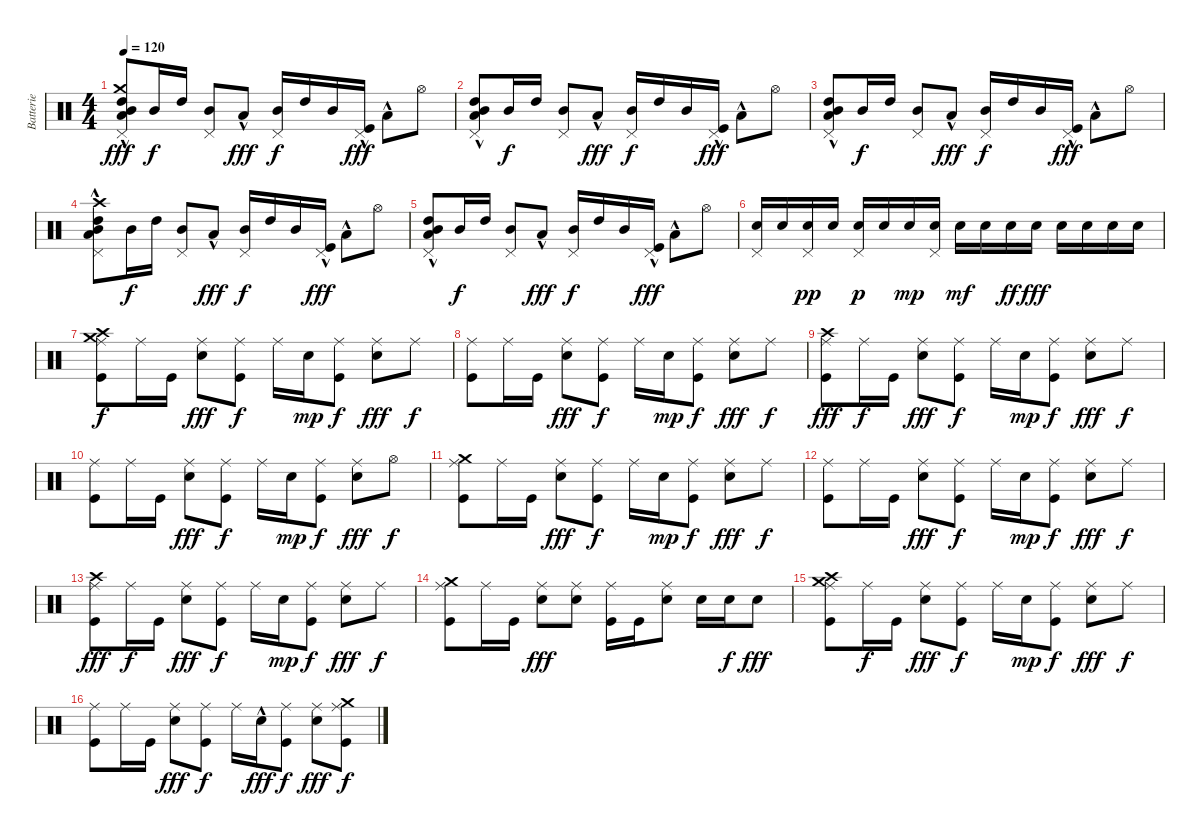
\track ("Batterie" "Batterie") {instrument percussion}
\staff {score}
\articulation defaults
\ts (4 4)
\tempo 120
\clef neutral
\ks c
("Mid Tom (hit)" "High Tom (hit)" "Low Floor Tom (hit)"{hac} "Crash medium (hit)" "Pedal Hi-Hat (hit)").8{dy fff} "Mid Tom (hit)".16{dy f} "High Tom (hit)".16 ("Mid Tom (hit)" "Pedal Hi-Hat (hit)").8 "Low Floor Tom (hit)"{hac}.8{dy fff} ("Mid Tom (hit)" "Pedal Hi-Hat (hit)").16{dy f} "High Tom (hit)".16 "Mid Tom (hit)".16 ("Kick (hit)"{hac} "Pedal Hi-Hat (hit)").16{dy fff} "Low Floor Tom (hit)"{hac}.8 "Hi-Hat (open)".8 |
("Mid Tom (hit)" "High Tom (hit)" "Low Floor Tom (hit)"{hac} "Pedal Hi-Hat (hit)").8 "Mid Tom (hit)".16{dy f} "High Tom (hit)".16 ("Mid Tom (hit)" "Pedal Hi-Hat (hit)").8 "Low Floor Tom (hit)"{hac}.8{dy fff} ("Mid Tom (hit)" "Pedal Hi-Hat (hit)").16{dy f} "High Tom (hit)".16 "Mid Tom (hit)".16 ("Kick (hit)"{hac} "Pedal Hi-Hat (hit)").16{dy fff} "Low Floor Tom (hit)"{hac}.8 "Hi-Hat (open)".8 |
("Mid Tom (hit)" "High Tom (hit)" "Low Floor Tom (hit)"{hac} "Pedal Hi-Hat (hit)").8 "Mid Tom (hit)".16{dy f} "High Tom (hit)".16 ("Mid Tom (hit)" "Pedal Hi-Hat (hit)").8 "Low Floor Tom (hit)"{hac}.8{dy fff} ("Mid Tom (hit)" "Pedal Hi-Hat (hit)").16{dy f} "High Tom (hit)".16 "Mid Tom (hit)".16 ("Kick (hit)"{hac} "Pedal Hi-Hat (hit)").16{dy fff} "Low Floor Tom (hit)"{hac}.8 "Hi-Hat (open)".8 |
("Mid Tom (hit)" "High Tom (hit)" "Low Floor Tom (hit)"{hac} "Crash high (hit)" "Pedal Hi-Hat (hit)").8 "Mid Tom (hit)".16{dy f} "High Tom (hit)".16 ("Mid Tom (hit)" "Pedal Hi-Hat (hit)").8 "Low Floor Tom (hit)"{hac}.8{dy fff} ("Mid Tom (hit)" "Pedal Hi-Hat (hit)").16{dy f} "High Tom (hit)".16 "Mid Tom (hit)".16 ("Kick (hit)"{hac} "Pedal Hi-Hat (hit)").16{dy fff} "Low Floor Tom (hit)"{hac}.8 "Hi-Hat (open)".8 |
("Mid Tom (hit)" "High Tom (hit)" "Low Floor Tom (hit)"{hac} "Pedal Hi-Hat (hit)").8 "Mid Tom (hit)".16{dy f} "High Tom (hit)".16 ("Mid Tom (hit)" "Pedal Hi-Hat (hit)").8 "Low Floor Tom (hit)"{hac}.8{dy fff} ("Mid Tom (hit)" "Pedal Hi-Hat (hit)").16{dy f} "High Tom (hit)".16 "Mid Tom (hit)".16 ("Kick (hit)"{hac} "Pedal Hi-Hat (hit)").16{dy fff} "Low Floor Tom (hit)"{hac}.8 "Hi-Hat (open)".8 |
("Electric Snare (hit)" "Pedal Hi-Hat (hit)").16 "Electric Snare (hit)".16 ("Electric Snare (hit)" "Pedal Hi-Hat (hit)").16{dy pp} "Electric Snare (hit)".16 ("Electric Snare (hit)" "Pedal Hi-Hat (hit)").16{dy p} "Electric Snare (hit)".16 "Electric Snare (hit)".16{dy mp} ("Electric Snare (hit)" "Pedal Hi-Hat (hit)").16 "Electric Snare (hit)".16{dy mf} "Electric Snare (hit)".16 "Electric Snare (hit)".16{dy ff} "Electric Snare (hit)".16{dy fff} "Electric Snare (hit)".16 "Electric Snare (hit)".16 "Electric Snare (hit)".16 "Electric Snare (hit)".16 |
("Ride (middle)" "Kick (hit)" "Crash high (hit)" "Crash medium (hit)").8{dy f} "Ride (middle)".16 "Kick (hit)".16 ("Ride (middle)" "Electric Snare (hit)").8{dy fff} ("Ride (middle)" "Kick (hit)").8{dy f} "Ride (middle)".16 "Electric Snare (hit)".16{dy mp} ("Ride (middle)" "Kick (hit)").8{dy f} ("Ride (middle)" "Electric Snare (hit)").8{dy fff} "Ride (middle)".8{dy f} |
("Ride (middle)" "Kick (hit)").8 "Ride (middle)".16 "Kick (hit)".16 ("Ride (middle)" "Electric Snare (hit)").8{dy fff} ("Ride (middle)" "Kick (hit)").8{dy f} "Ride (middle)".16 "Electric Snare (hit)".16{dy mp} ("Ride (middle)" "Kick (hit)").8{dy f} ("Ride (middle)" "Electric Snare (hit)").8{dy fff} "Ride (middle)".8{dy f} |
("Ride (middle)" "Kick (hit)" "Crash high (hit)").8{dy fff} "Ride (middle)".16{dy f} "Kick (hit)".16 ("Ride (middle)" "Electric Snare (hit)").8{dy fff} ("Ride (middle)" "Kick (hit)").8{dy f} "Ride (middle)".16 "Electric Snare (hit)".16{dy mp} ("Ride (middle)" "Kick (hit)").8{dy f} ("Ride (middle)" "Electric Snare (hit)").8{dy fff} "Ride (middle)".8{dy f} |
("Ride (middle)" "Kick (hit)").8 "Ride (middle)".16 "Kick (hit)".16 ("Ride (middle)" "Electric Snare (hit)").8{dy fff} ("Ride (middle)" "Kick (hit)").8{dy f} "Ride (middle)".16 "Electric Snare (hit)".16{dy mp} ("Ride (middle)" "Kick (hit)").8{dy f} ("Ride (middle)" "Electric Snare (hit)").8{dy fff} "Hi-Hat (open)".8{dy f} |
("Ride (middle)" "Kick (hit)" "Crash medium (hit)").8 "Ride (middle)".16 "Kick (hit)".16 ("Ride (middle)" "Electric Snare (hit)").8{dy fff} ("Ride (middle)" "Kick (hit)").8{dy f} "Ride (middle)".16 "Electric Snare (hit)".16{dy mp} ("Ride (middle)" "Kick (hit)").8{dy f} ("Ride (middle)" "Electric Snare (hit)").8{dy fff} "Ride (middle)".8{dy f} |
("Ride (middle)" "Kick (hit)").8 "Ride (middle)".16 "Kick (hit)".16 ("Ride (middle)" "Electric Snare (hit)").8{dy fff} ("Ride (middle)" "Kick (hit)").8{dy f} "Ride (middle)".16 "Electric Snare (hit)".16{dy mp} ("Ride (middle)" "Kick (hit)").8{dy f} ("Ride (middle)" "Electric Snare (hit)").8{dy fff} "Ride (middle)".8{dy f} |
("Ride (middle)" "Kick (hit)" "Crash high (hit)").8{dy fff} "Ride (middle)".16{dy f} "Kick (hit)".16 ("Ride (middle)" "Electric Snare (hit)").8{dy fff} ("Ride (middle)" "Kick (hit)").8{dy f} "Ride (middle)".16 "Electric Snare (hit)".16{dy mp} ("Ride (middle)" "Kick (hit)").8{dy f} ("Ride (middle)" "Electric Snare (hit)").8{dy fff} "Ride (middle)".8{dy f} |
("Ride (middle)" "Kick (hit)" "Crash medium (hit)").8 "Ride (middle)".16 "Kick (hit)".16 ("Ride (middle)" "Electric Snare (hit)").8{dy fff} ("Ride (middle)" "Electric Snare (hit)").8 ("Ride (middle)" "Kick (hit)").16 "Kick (hit)".16 ("Ride (middle)" "Electric Snare (hit)").8 "Electric Snare (hit)".16 "Electric Snare (hit)".16{dy f} "Electric Snare (hit)".8{dy fff} |
("Ride (middle)" "Kick (hit)" "Crash high (hit)" "Crash medium (hit)").8 "Ride (middle)".16{dy f} "Kick (hit)".16 ("Ride (middle)" "Electric Snare (hit)").8{dy fff} ("Ride (middle)" "Kick (hit)").8{dy f} "Ride (middle)".16 "Electric Snare (hit)".16{dy mp} ("Ride (middle)" "Kick (hit)").8{dy f} ("Ride (middle)" "Electric Snare (hit)").8{dy fff} "Ride (middle)".8{dy f} |
("Ride (middle)" "Kick (hit)").8 "Ride (middle)".16 "Kick (hit)".16 ("Ride (middle)" "Electric Snare (hit)").8{dy fff} ("Ride (middle)" "Kick (hit)").8{dy f} "Ride (middle)".16 "Electric Snare (hit)"{hac}.16{dy fff} ("Ride (middle)" "Kick (hit)").8{dy f} ("Ride (middle)" "Electric Snare (hit)").8{dy fff} ("Ride (middle)" "Kick (hit)" "Crash medium (hit)").8{dy f}
